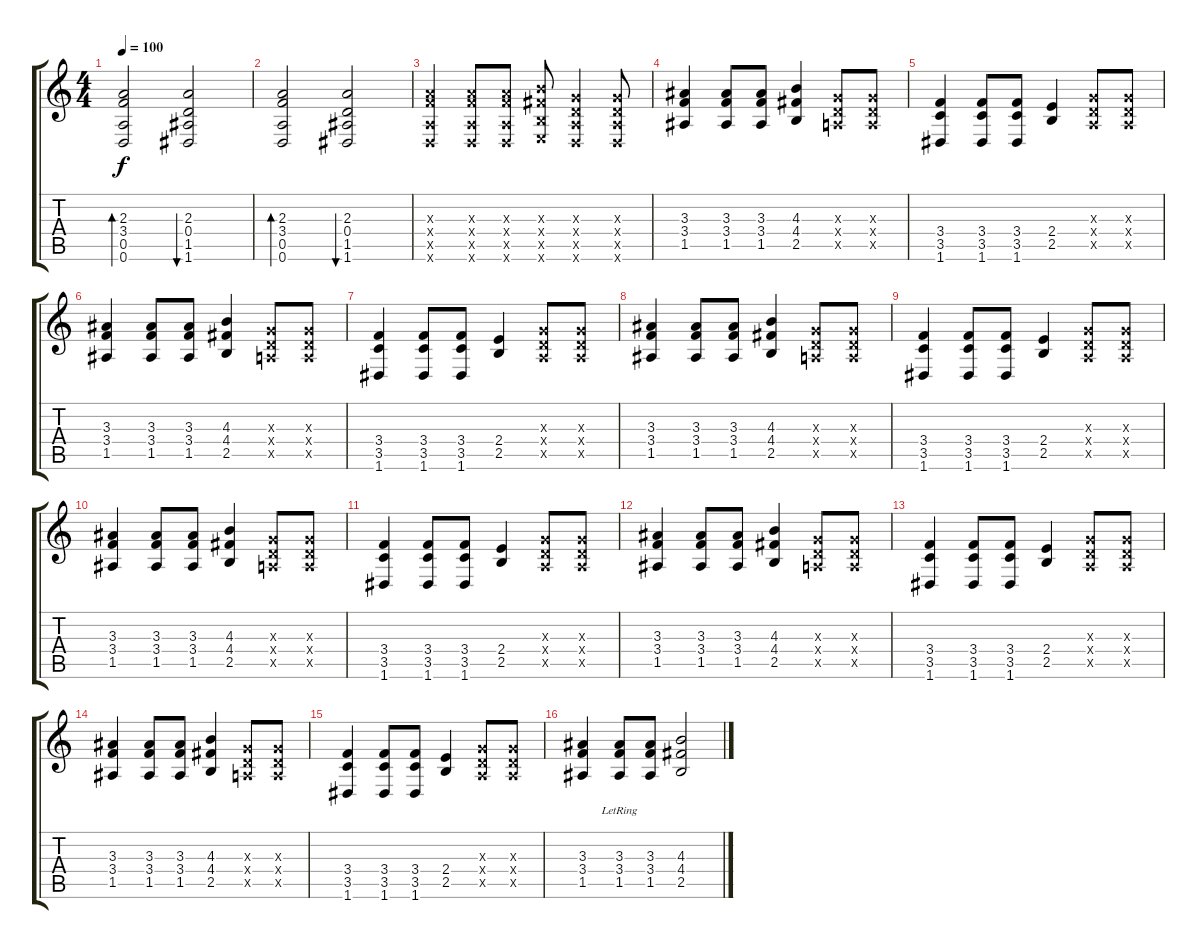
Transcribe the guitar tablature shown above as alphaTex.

\track "" {instrument overdrivenguitar}
\staff {score tabs}
\tuning (E4 B3 G3 D3 A2 D2) {hide}
\ts (4 4)
\tempo 100
\clef g2
\ks c
(2.3 3.4 0.5 0.6).2{bd 240 dy f instrument electricguitarclean} (2.3 0.4 1.5 1.6).2{bu 240} |
(2.3 3.4 0.5 0.6).2{bd 240} (2.3 0.4 1.5 1.6).2{bu 240} |
(2.3{x} 3.4{x} 0.5{x} 0.6{x}).4{instrument overdrivenguitar} (2.3{x} 3.4{x} 0.5{x} 0.6{x}).8 (2.3{x} 3.4{x} 0.5{x} 0.6{x}).8 (4.3{x} 4.4{x} 2.5{x} 2.6{x}).8 (0.3{x} 0.4{x} 0.5{x} 0.6{x}).4 (0.3{x} 0.4{x} 0.5{x} 0.6{x}).8 |
(3.3 3.4 1.5).4 (3.3 3.4 1.5).8 (3.3 3.4 1.5).8 (4.3 4.4 2.5).4 (0.3{x} 0.4{x} 0.5{x}).8 (0.3{x} 0.4{x} 0.5{x}).8 |
(3.4 3.5 1.6).4 (3.4 3.5 1.6).8 (3.4 3.5 1.6).8 (2.4 2.5).4 (0.3{x} 0.4{x} 0.5{x}).8 (0.3{x} 0.4{x} 0.5{x}).8 |
(3.3 3.4 1.5).4 (3.3 3.4 1.5).8 (3.3 3.4 1.5).8 (4.3 4.4 2.5).4 (0.3{x} 0.4{x} 0.5{x}).8 (0.3{x} 0.4{x} 0.5{x}).8 |
(3.4 3.5 1.6).4 (3.4 3.5 1.6).8 (3.4 3.5 1.6).8 (2.4 2.5).4 (0.3{x} 0.4{x} 0.5{x}).8 (0.3{x} 0.4{x} 0.5{x}).8 |
(3.3 3.4 1.5).4 (3.3 3.4 1.5).8 (3.3 3.4 1.5).8 (4.3 4.4 2.5).4 (0.3{x} 0.4{x} 0.5{x}).8 (0.3{x} 0.4{x} 0.5{x}).8 |
(3.4 3.5 1.6).4 (3.4 3.5 1.6).8 (3.4 3.5 1.6).8 (2.4 2.5).4 (0.3{x} 0.4{x} 0.5{x}).8 (0.3{x} 0.4{x} 0.5{x}).8 |
(3.3 3.4 1.5).4 (3.3 3.4 1.5).8 (3.3 3.4 1.5).8 (4.3 4.4 2.5).4 (0.3{x} 0.4{x} 0.5{x}).8 (0.3{x} 0.4{x} 0.5{x}).8 |
(3.4 3.5 1.6).4 (3.4 3.5 1.6).8 (3.4 3.5 1.6).8 (2.4 2.5).4 (0.3{x} 0.4{x} 0.5{x}).8 (0.3{x} 0.4{x} 0.5{x}).8 |
(3.3 3.4 1.5).4 (3.3 3.4 1.5).8 (3.3 3.4 1.5).8 (4.3 4.4 2.5).4 (0.3{x} 0.4{x} 0.5{x}).8 (0.3{x} 0.4{x} 0.5{x}).8 |
(3.4 3.5 1.6).4 (3.4 3.5 1.6).8 (3.4 3.5 1.6).8 (2.4 2.5).4 (0.3{x} 0.4{x} 0.5{x}).8 (0.3{x} 0.4{x} 0.5{x}).8 |
(3.3 3.4 1.5).4 (3.3 3.4 1.5).8 (3.3 3.4 1.5).8 (4.3 4.4 2.5).4 (0.3{x} 0.4{x} 0.5{x}).8 (0.3{x} 0.4{x} 0.5{x}).8 |
(3.4 3.5 1.6).4 (3.4 3.5 1.6).8 (3.4 3.5 1.6).8 (2.4 2.5).4 (0.3{x} 0.4{x} 0.5{x}).8 (0.3{x} 0.4{x} 0.5{x}).8 |
(3.3 3.4 1.5).4 (3.3{lr} 3.4{lr} 1.5).8 (3.3 3.4 1.5).8 (4.3 4.4 2.5).2
